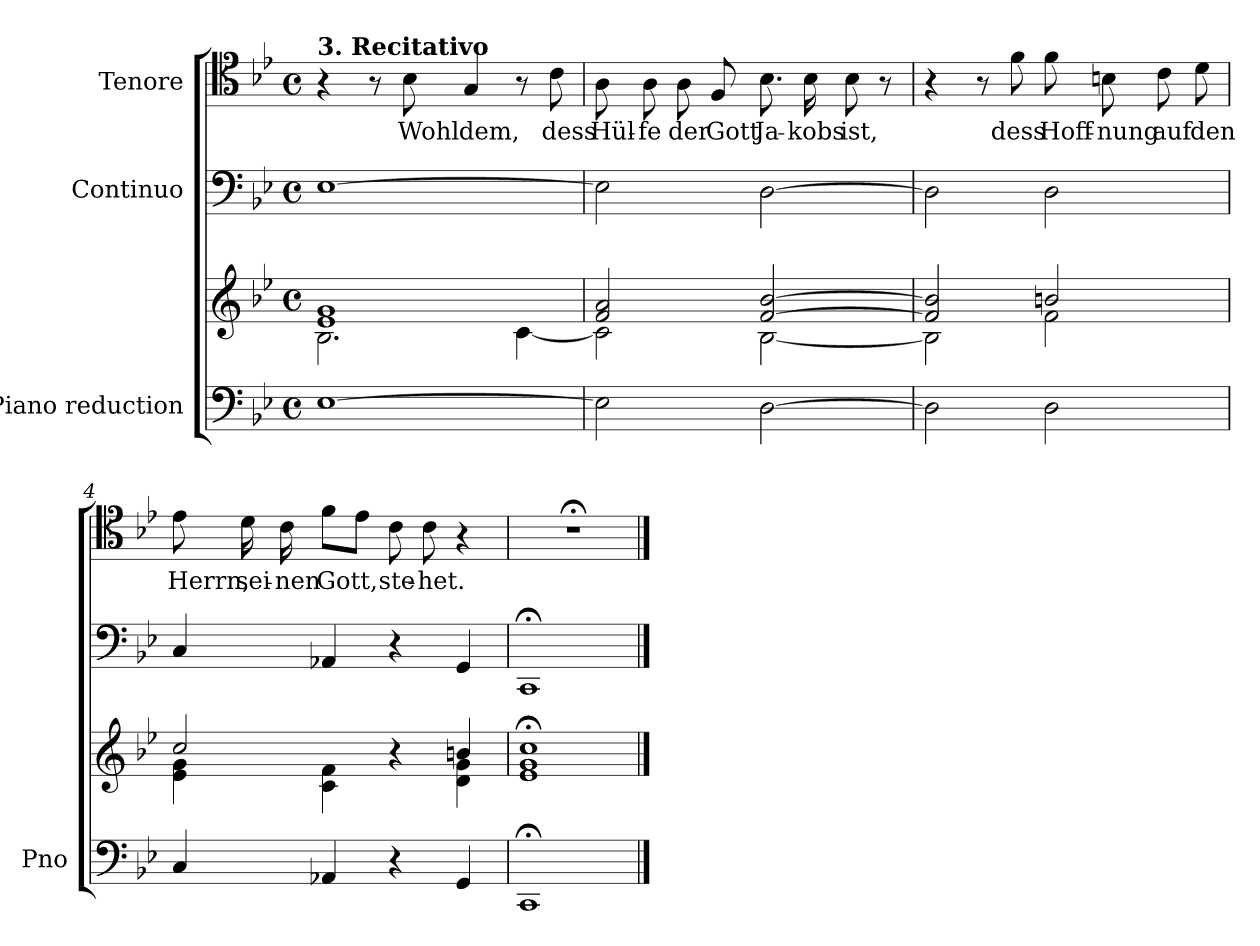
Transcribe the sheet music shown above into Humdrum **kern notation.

**kern	**kern	**kern	**kern	**text
*part3	*part3	*part2	*part1	*part1
*staff4	*staff3	*staff2	*staff1	*staff1
*I"Piano reduction	*	*I"Continuo	*I"Tenore	*
*I'Pno	*	*	*	*
*clefF4	*clefG2	*clefF4	*clefC4	*
*k[b-e-]	*k[b-e-]	*k[b-e-]	*k[b-e-]	*
*M4/4	*M4/4	*M4/4	*M4/4	*
*met(c)	*met(c)	*met(c)	*met(c)	*
=1	=1	=1	=1	=1
*	*^	*	*	*
!	!	!	!	!LO:TX:a:B:t=3. Recitativo	!
[1E-	1e- 1g	2.B-\	[1E-	4r	.
.	.	.	.	8r	.
!	!	!	!	!	!LO:LY:b
.	.	.	.	8B-\	Wohl
!	!	!	!	!	!LO:LY:b
.	.	.	.	4G/	dem,
.	.	[4c\	.	8r	.
!	!	!	!	!	!LO:LY:b
.	.	.	.	8c\	dess
=2	=2	=2	=2	=2	=2
!	!	!	!	!	!LO:LY:b
2E-\]	2f/ 2a/	2c\]	2E-\]	8A\	Hül-
!	!	!	!	!	!LO:LY:b
.	.	.	.	8A\	-fe
!	!	!	!	!	!LO:LY:b
.	.	.	.	8A\	der
!	!	!	!	!	!LO:LY:b
.	.	.	.	8F/	Gott
!	!	!	!	!	!LO:LY:b
[2D\	[2f/ [2b-/	[2B-\	[2D\	8.B-\	Ja-
!	!	!	!	!	!LO:LY:b
.	.	.	.	16B-\	-kobs
!	!	!	!	!	!LO:LY:b
.	.	.	.	8B-\	ist,
.	.	.	.	8r	.
=3	=3	=3	=3	=3	=3
2D\]	2f/] 2b-/]	2B-\]	2D\]	4r	.
.	.	.	.	8r	.
!	!	!	!	!	!LO:LY:b
.	.	.	.	8f\	dess
!	!	!	!	!	!LO:LY:b
2D\	2bn/	2f\	2D\	8f\	Hoff-
!	!	!	!	!	!LO:LY:b
.	.	.	.	8Bn\	-nung
!	!	!	!	!	!LO:LY:b
.	.	.	.	8c\	auf
!	!	!	!	!	!LO:LY:b
.	.	.	.	8d\	den
=4	=4	=4	=4	=4	=4
!	!	!	!	!	!LO:LY:b
4C/	2cc/	4e-\ 4g\	4C/	8e-\	Herrn,
!	!	!	!	!	!LO:LY:b
.	.	.	.	16d\	sei-
!	!	!	!	!	!LO:LY:b
.	.	.	.	16c\	-nen
!	!	!	!	!	!LO:LY:b
4AA-X/	.	4c\ 4f\	4AA-X/	8f\L	Gott,
.	.	.	.	8e-\J	.
!	!	!	!	!	!LO:LY:b
4r	4r	4ryy	4r	8c\	ste-
!	!	!	!	!	!LO:LY:b
.	.	.	.	8c\	-het.
4GG/	4bn/	4d\ 4g\	4GG/	4r	.
*	*v	*v	*	*	*
=5	=5	=5	=5	=5
1CC;	1e-;< 1g;< 1cc;<	1CC;<	1r;<	.
==	==	==	==	==
*-	*-	*-	*-	*-
